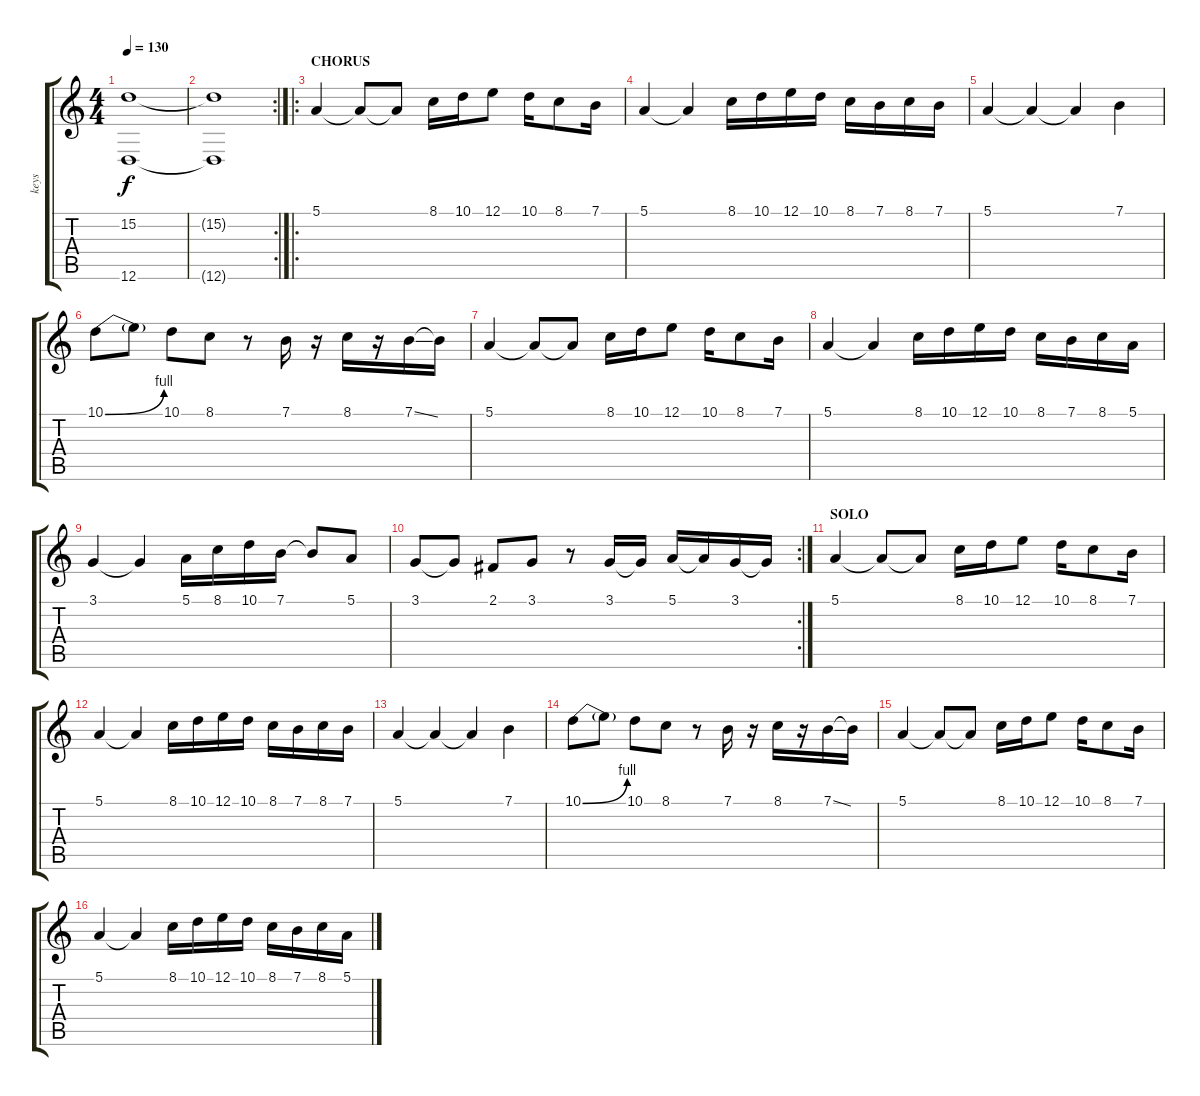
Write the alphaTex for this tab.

\track ("keys" "keys") {instrument rockorgan}
\staff {score tabs}
\tuning (E4 B3 G3 D3 A2 D2) {hide}
\ts (4 4)
\tempo 130
\clef g2
\ks c
(15.2 12.6).1{dy f instrument synthvoice} |
\rc 2
(15.2{t} 12.6{t}).1{instrument synthvoice} |
\ro
\section ("" "CHORUS")
5.1.4{volume 16 balance 16 instrument celesta} 5.1{t}.8 5.1{t}.8 8.1.16 10.1.16 12.1.8 10.1.16 8.1.8 7.1.16 |
5.1.4 5.1{t}.4 8.1.16 10.1.16 12.1.16 10.1.16 8.1.16 7.1.16 8.1.16 7.1.16 |
5.1.4 5.1{t}.4 5.1{t}.4 7.1.4 |
10.1{be (bend 0 0 60 4)}.8 10.1{t}.8 10.1.8 8.1.8 r.8 7.1.16 r.16 8.1.16 r.16 7.1{ss}.16 7.1{t}.16 |
5.1.4 5.1{t}.8 5.1{t}.8 8.1.16 10.1.16 12.1.8 10.1.16 8.1.8 7.1.16 |
5.1.4 5.1{t}.4 8.1.16 10.1.16 12.1.16 10.1.16 8.1.16 7.1.16 8.1.16 5.1.16 |
3.1.4 3.1{t}.4 5.1.16 8.1.16 10.1.16 7.1.16 7.1{t}.8 5.1.8 |
\rc 2
3.1.8 3.1{t}.8 2.1.8 3.1.8 r.8 3.1.16 3.1{t}.16 5.1.16 5.1{t}.16 3.1.16 3.1{t}.16 |
\section ("" "SOLO")
5.1.4{volume 12 balance 16 instrument celesta} 5.1{t}.8 5.1{t}.8 8.1.16 10.1.16 12.1.8 10.1.16 8.1.8 7.1.16 |
5.1.4 5.1{t}.4 8.1.16 10.1.16 12.1.16 10.1.16 8.1.16 7.1.16 8.1.16 7.1.16 |
5.1.4 5.1{t}.4 5.1{t}.4 7.1.4 |
10.1{be (bend 0 0 60 4)}.8 10.1{t}.8 10.1.8 8.1.8 r.8 7.1.16 r.16 8.1.16 r.16 7.1{ss}.16 7.1{t}.16 |
5.1.4 5.1{t}.8 5.1{t}.8 8.1.16 10.1.16 12.1.8 10.1.16 8.1.8 7.1.16 |
5.1.4 5.1{t}.4 8.1.16 10.1.16 12.1.16 10.1.16 8.1.16 7.1.16 8.1.16 5.1.16
